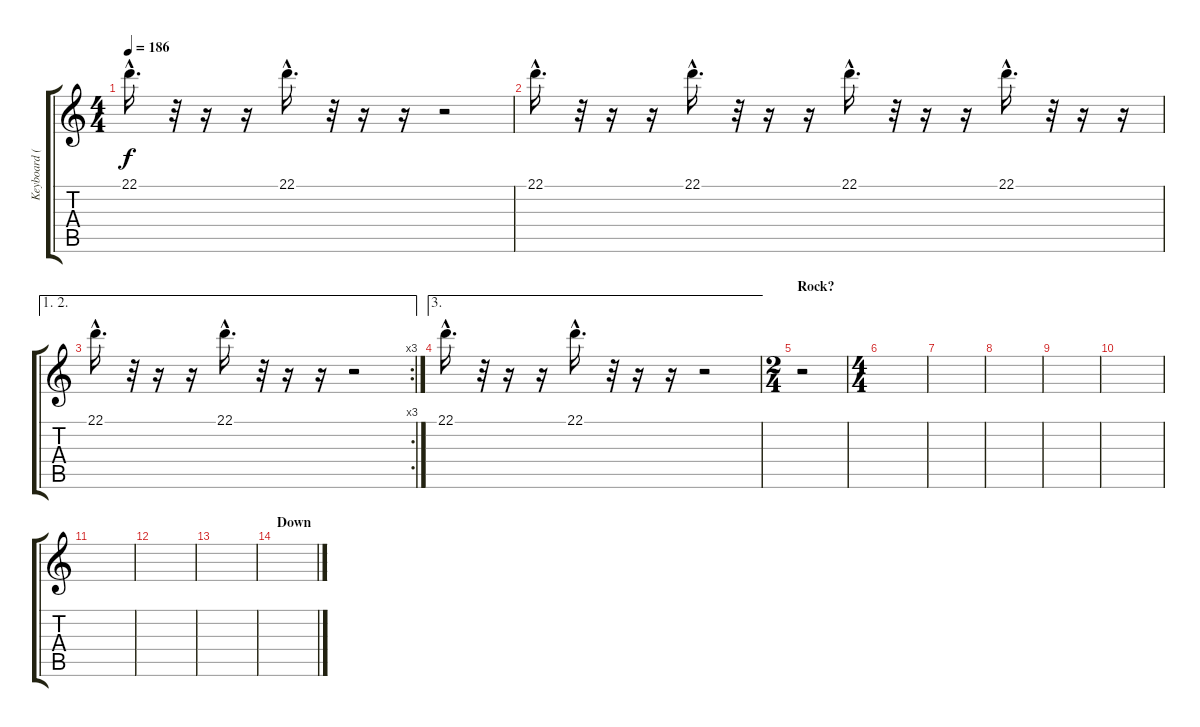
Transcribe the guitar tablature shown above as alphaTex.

\track ("Keyboard (hammond)" "Keyboard (") {instrument drawbarorgan}
\staff {score tabs}
\tuning (E4 B3 G3 D3 A2 E2) {hide}
\ts (4 4)
\tempo 186
\clef g2
\ks c
22.1{hac}.16{d dy f} r.32 r.16 r.16 22.1{hac}.16{d} r.32 r.16 r.16 r.2 |
22.1{hac}.16{d} r.32 r.16 r.16 22.1{hac}.16{d} r.32 r.16 r.16 22.1{hac}.16{d} r.32 r.16 r.16 22.1{hac}.16{d} r.32 r.16 r.16 |
\ae (1 2)
\rc 3
22.1{hac}.16{d} r.32 r.16 r.16 22.1{hac}.16{d} r.32 r.16 r.16 r.2 |
\ae 3
22.1{hac}.16{d} r.32 r.16 r.16 22.1{hac}.16{d} r.32 r.16 r.16 r.2 |
\ts (2 4)
\section ("" "Rock?")
r.2 |
\ts (4 4)
|
|
|
|
|
|
|
|
\section ("" "Down")
